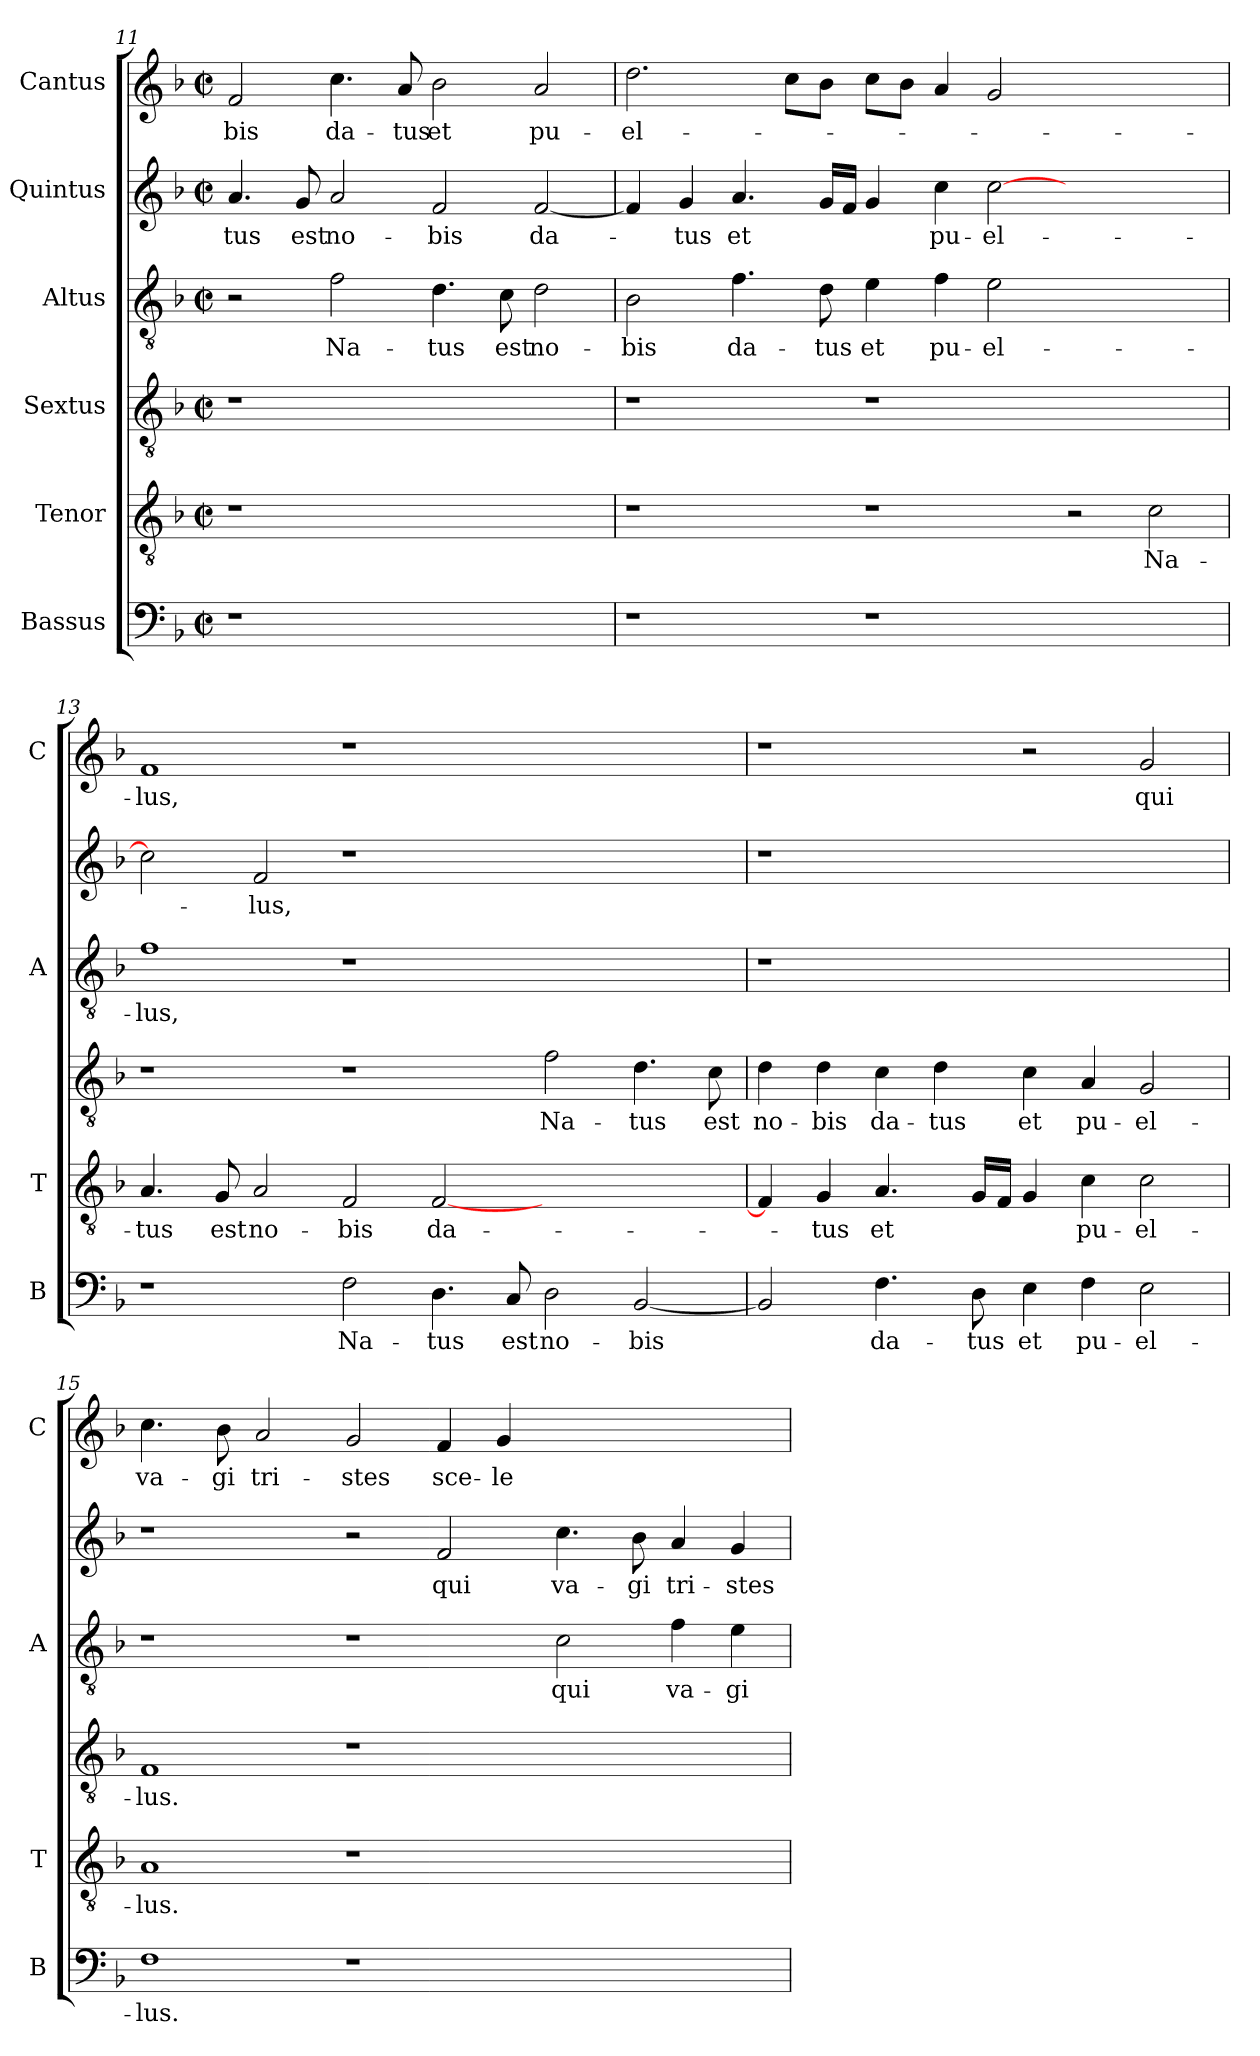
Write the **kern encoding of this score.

**kern	**text	**kern	**text	**kern	**text	**kern	**text	**kern	**text	**kern	**text
*part6	*part6	*part5	*part5	*part4	*part4	*part3	*part3	*part2	*part2	*part1	*part1
*staff6	*staff6	*staff5	*staff5	*staff4	*staff4	*staff3	*staff3	*staff2	*staff2	*staff1	*staff1
*I"Bassus	*	*I"Tenor	*	*I"Sextus	*	*I"Altus	*	*I"Quintus	*	*I"Cantus	*
*I'B	*	*I'T	*	*	*	*I'A	*	*	*	*I'C	*
*clefF4	*	*clefGv2	*	*clefGv2	*	*clefGv2	*	*clefG2	*	*clefG2	*
*k[b-]	*	*k[b-]	*	*k[b-]	*	*k[b-]	*	*k[b-]	*	*k[b-]	*
*F:	*	*F:	*	*F:	*	*F:	*	*F:	*	*F:	*
*M2/2	*	*M2/2	*	*M2/2	*	*M2/2	*	*M2/2	*	*M2/2	*
*met(c|)	*	*met(c|)	*	*met(c|)	*	*met(c|)	*	*met(c|)	*	*met(c|)	*
=11	=11	=11	=11	=11	=11	=11	=11	=11	=11	=11	=11
1r	.	1r	.	1r	.	2r	.	4.a/	-tus	2f/	-bis
.	.	.	.	.	.	.	.	8g/	est	.	.
.	.	.	.	.	.	2f\	Na-	2a/	no-	4.cc\	da-
.	.	.	.	.	.	.	.	.	.	8a/	-tus
1ryy	.	1ryy	.	1ryy	.	4.d\	-tus	2f/	-bis	2b-\	et
.	.	.	.	.	.	8c\	est	.	.	.	.
.	.	.	.	.	.	2d\	no-	[2f/	da-	2a/	pu-
=12	=12	=12	=12	=12	=12	=12	=12	=12	=12	=12	=12
1r	.	1r	.	1r	.	2B-\	-bis	4f/]	.	2.dd\	-el-
.	.	.	.	.	.	.	.	4g/	-tus	.	.
.	.	.	.	.	.	4.f\	da-	4.a/	et	.	.
.	.	.	.	.	.	.	.	.	.	8cc\L	.
.	.	.	.	.	.	8d\	-tus	16g/LL	.	8b-\J	.
.	.	.	.	.	.	.	.	16f/JJ	.	.	.
1r	.	1r	.	1r	.	4e\	et	4g/	.	8cc\L	.
.	.	.	.	.	.	.	.	.	.	8b-\J	.
.	.	.	.	.	.	4f\	pu-	4cc\	pu-	4a/	.
.	.	.	.	.	.	2e\	-el-	[2cc\	-el-	2g/	.
1ryy	.	2r	.	1ryy	.	1ryy	.	1ryy	.	1ryy	.
.	.	2c\	Na-	.	.	.	.	.	.	.	.
!!LO:PB:g=z
=13	=13	=13	=13	=13	=13	=13	=13	=13	=13	=13	=13
1r	.	4.A/	-tus	1r	.	1f	-lus,	2cc\]	.	1f	-lus,
.	.	8G/	est	.	.	.	.	.	.	.	.
.	.	2A/	no-	.	.	.	.	2f/	-lus,	.	.
2F\	Na-	2F/	-bis	1r	.	1r	.	1r	.	1r	.
4.D\	-tus	[2F/	da-	.	.	.	.	.	.	.	.
8C/	est	.	.	.	.	.	.	.	.	.	.
2D\	no-	1ryy	.	2f\	Na-	1ryy	.	1ryy	.	1ryy	.
[2BB-/	-bis	.	.	4.d\	-tus	.	.	.	.	.	.
.	.	.	.	8c\	est	.	.	.	.	.	.
=14	=14	=14	=14	=14	=14	=14	=14	=14	=14	=14	=14
2BB-/]	.	4F/]	.	4d\	no-	1r	.	1r	.	1r	.
.	.	4G/	-tus	4d\	-bis	.	.	.	.	.	.
4.F\	da-	4.A/	et	4c\	da-	.	.	.	.	.	.
.	.	.	.	4d\	-tus	.	.	.	.	.	.
8D\	-tus	16G/LL	.	.	.	.	.	.	.	.	.
.	.	16F/JJ	.	.	.	.	.	.	.	.	.
4E\	et	4G/	.	4c\	et	1ryy	.	1ryy	.	2r	.
4F\	pu-	4c\	pu-	4A/	pu-	.	.	.	.	.	.
2E\	-el-	2c\	-el-	2G/	-el-	.	.	.	.	2g/	qui
=15	=15	=15	=15	=15	=15	=15	=15	=15	=15	=15	=15
1F	-lus.	1A	-lus.	1F	-lus.	1r	.	1r	.	4.cc\	va-
.	.	.	.	.	.	.	.	.	.	8b-\	-gi
.	.	.	.	.	.	.	.	.	.	2a/	tri-
1r	.	1r	.	1r	.	1r	.	2r	.	2g/	-stes
.	.	.	.	.	.	.	.	2f/	qui	4f/	sce-
.	.	.	.	.	.	.	.	.	.	4g/	-le-
1ryy	.	1ryy	.	1ryy	.	2c\	qui	4.cc\	va-	1ryy	.
.	.	.	.	.	.	.	.	8b-\	-gi	.	.
.	.	.	.	.	.	4f\	va-	4a/	tri-	.	.
.	.	.	.	.	.	4e\	-gi	4g/	-stes	.	.
=	=	=	=	=	=	=	=	=	=	=	=
*-	*-	*-	*-	*-	*-	*-	*-	*-	*-	*-	*-
